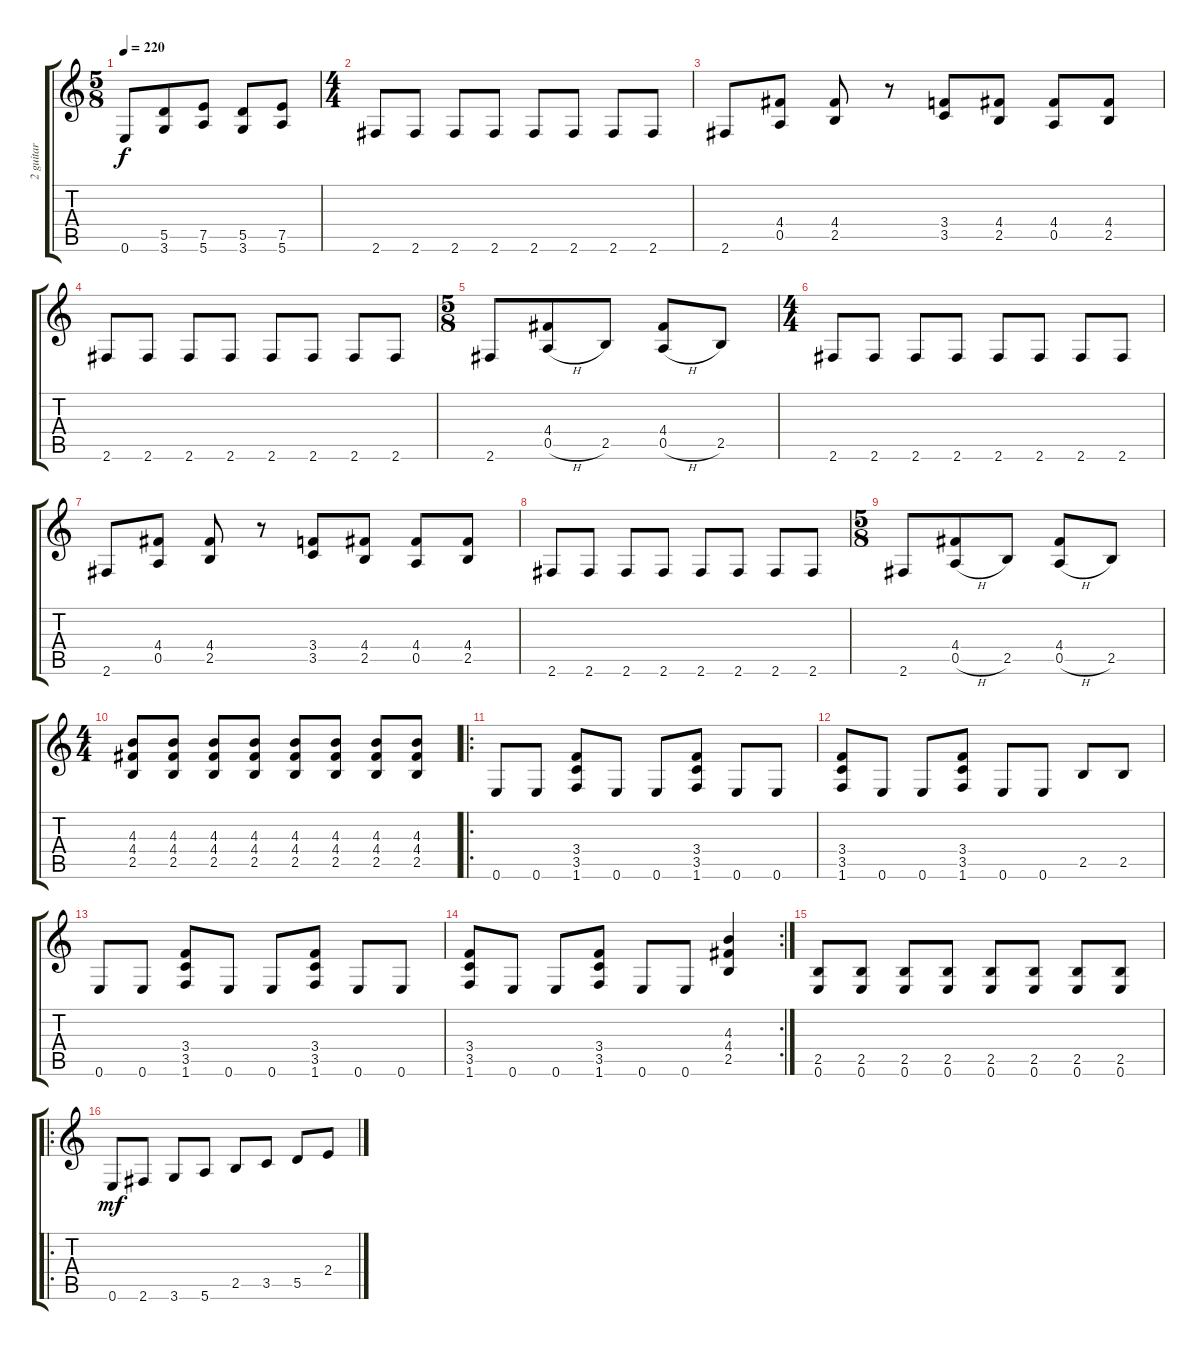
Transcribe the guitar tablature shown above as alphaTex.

\track ("2 guitar" "2 guitar") {instrument overdrivenguitar}
\staff {score tabs}
\tuning (E4 B3 G3 D3 A2 E2) {hide}
\ts (5 8)
\tempo 220
\clef g2
\ks c
0.6.8{dy f} (5.5 3.6).8 (7.5 5.6).8 (5.5 3.6).8 (7.5 5.6).8 |
\ts (4 4)
2.6.8 2.6.8 2.6.8 2.6.8 2.6.8 2.6.8 2.6.8 2.6.8 |
2.6.8 (4.4 0.5).8 (4.4 2.5).8 r.8 (3.4 3.5).8 (4.4 2.5).8 (4.4 0.5).8 (4.4 2.5).8 |
2.6.8 2.6.8 2.6.8 2.6.8 2.6.8 2.6.8 2.6.8 2.6.8 |
\ts (5 8)
2.6.8 (4.4 0.5{h}).8 2.5.8 (4.4 0.5{h}).8 2.5.8 |
\ts (4 4)
2.6.8 2.6.8 2.6.8 2.6.8 2.6.8 2.6.8 2.6.8 2.6.8 |
2.6.8 (4.4 0.5).8 (4.4 2.5).8 r.8 (3.4 3.5).8 (4.4 2.5).8 (4.4 0.5).8 (4.4 2.5).8 |
2.6.8 2.6.8 2.6.8 2.6.8 2.6.8 2.6.8 2.6.8 2.6.8 |
\ts (5 8)
2.6.8 (4.4 0.5{h}).8 2.5.8 (4.4 0.5{h}).8 2.5.8 |
\ts (4 4)
(4.3 4.4 2.5).8 (4.3 4.4 2.5).8 (4.3 4.4 2.5).8 (4.3 4.4 2.5).8 (4.3 4.4 2.5).8 (4.3 4.4 2.5).8 (4.3 4.4 2.5).8 (4.3 4.4 2.5).8 |
\ro
0.6.8 0.6.8 (3.4 3.5 1.6).8 0.6.8 0.6.8 (3.4 3.5 1.6).8 0.6.8 0.6.8 |
(3.4 3.5 1.6).8 0.6.8 0.6.8 (3.4 3.5 1.6).8 0.6.8 0.6.8 2.5.8 2.5.8 |
0.6.8 0.6.8 (3.4 3.5 1.6).8 0.6.8 0.6.8 (3.4 3.5 1.6).8 0.6.8 0.6.8 |
\rc 2
(3.4 3.5 1.6).8 0.6.8 0.6.8 (3.4 3.5 1.6).8 0.6.8 0.6.8 (4.3 4.4 2.5).4 |
(2.5 0.6).8 (2.5 0.6).8 (2.5 0.6).8 (2.5 0.6).8 (2.5 0.6).8 (2.5 0.6).8 (2.5 0.6).8 (2.5 0.6).8 |
\ro
0.6.8{dy mf} 2.6.8 3.6.8 5.6.8 2.5.8 3.5.8 5.5.8 2.4.8
